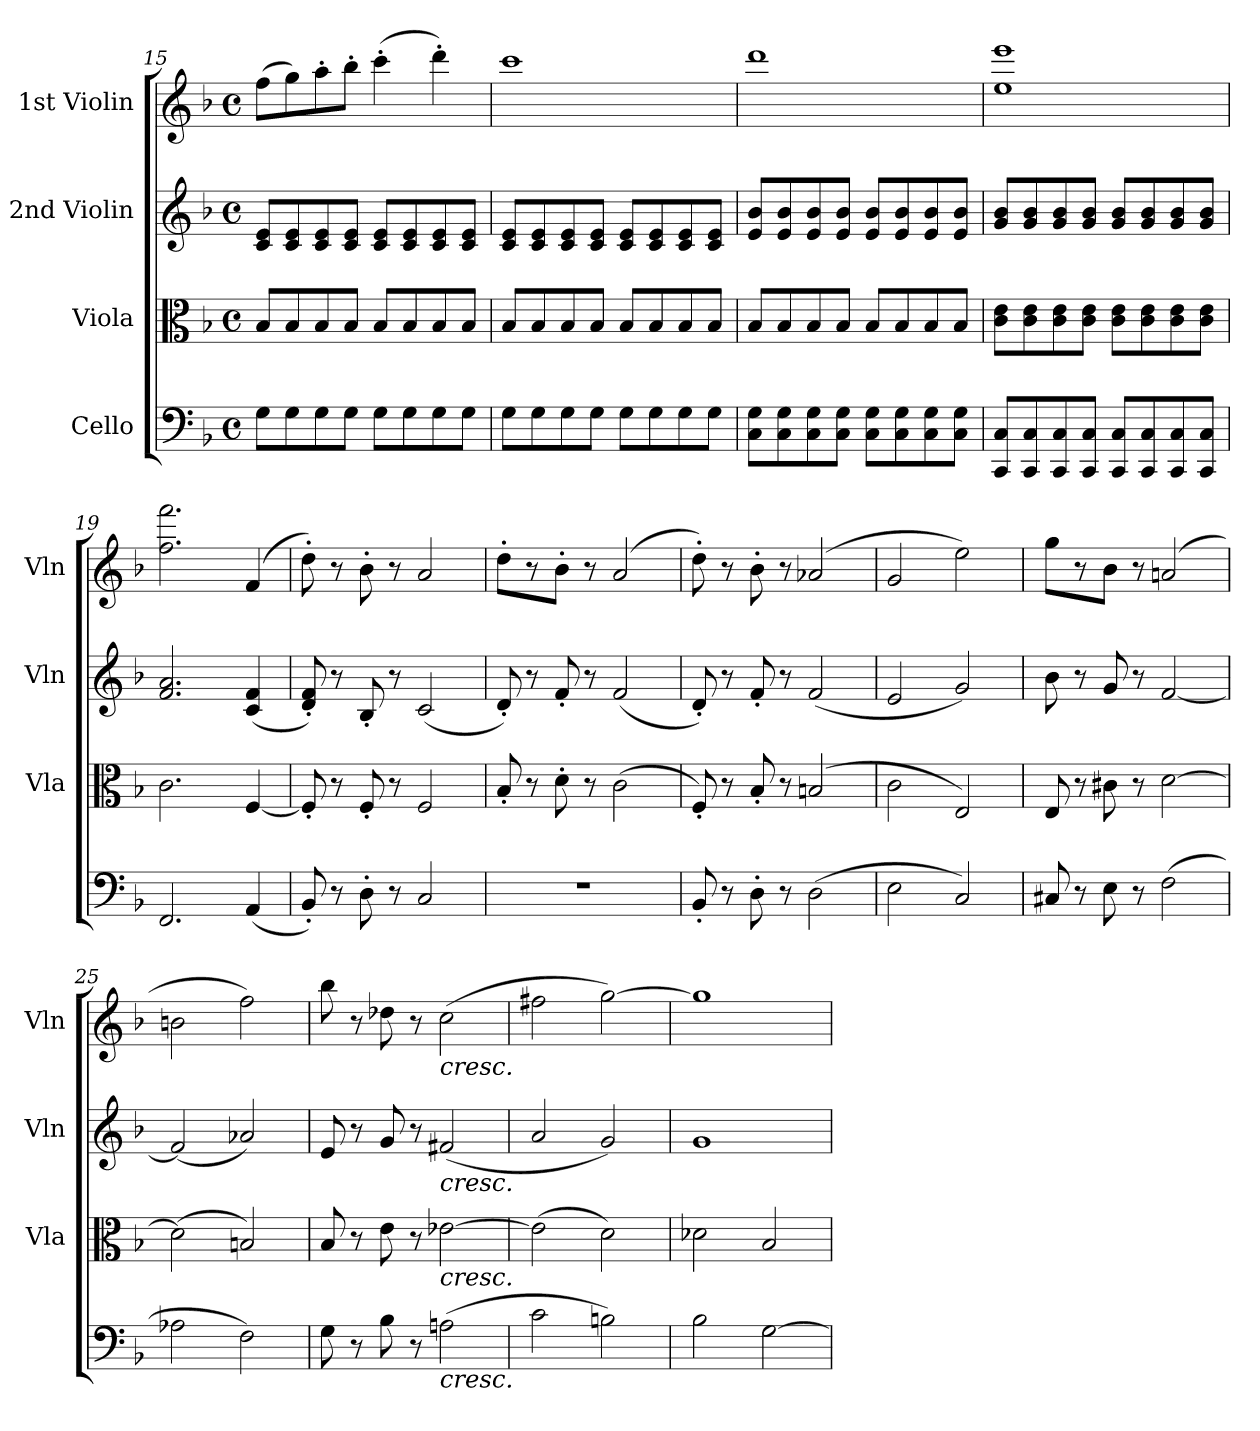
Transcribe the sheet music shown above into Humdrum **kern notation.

**kern	**kern	**kern	**kern
*part4	*part3	*part2	*part1
*staff4	*staff3	*staff2	*staff1
*I"Cello	*I"Viola	*I"2nd Violin	*I"1st Violin
*	*I'Vla	*I'Vln	*I'Vln
*clefF4	*clefC3	*clefG2	*clefG2
*k[b-]	*k[b-]	*k[b-]	*k[b-]
*F:	*F:	*F:	*F:
*M4/4	*M4/4	*M4/4	*M4/4
*met(c)	*met(c)	*met(c)	*met(c)
=15	=15	=15	=15
8GL	8B-L	8c 8eL	(8ffL
8G	8B-	8c 8e	8gg)
8G	8B-	8c 8e	8aa'
8GJ	8B-J	8c 8eJ	8bb-'J
8GL	8B-L	8c 8eL	(4ccc'
8G	8B-	8c 8e	.
8G	8B-	8c 8e	4ddd')
8GJ	8B-J	8c 8eJ	.
=16	=16	=16	=16
8GL	8B-L	8c 8eL	1ccc
8G	8B-	8c 8e	.
8G	8B-	8c 8e	.
8GJ	8B-J	8c 8eJ	.
8GL	8B-L	8c 8eL	.
8G	8B-	8c 8e	.
8G	8B-	8c 8e	.
8GJ	8B-J	8c 8eJ	.
=17	=17	=17	=17
8C 8GL	8B-L	8e 8b-L	1ddd
8C 8G	8B-	8e 8b-	.
8C 8G	8B-	8e 8b-	.
8C 8GJ	8B-J	8e 8b-J	.
8C 8GL	8B-L	8e 8b-L	.
8C 8G	8B-	8e 8b-	.
8C 8G	8B-	8e 8b-	.
8C 8GJ	8B-J	8e 8b-J	.
=18	=18	=18	=18
8CC 8CL	8c 8eL	8g 8b-L	1ee 1eee
8CC 8C	8c 8e	8g 8b-	.
8CC 8C	8c 8e	8g 8b-	.
8CC 8CJ	8c 8eJ	8g 8b-J	.
8CC 8CL	8c 8eL	8g 8b-L	.
8CC 8C	8c 8e	8g 8b-	.
8CC 8C	8c 8e	8g 8b-	.
8CC 8CJ	8c 8eJ	8g 8b-J	.
=19	=19	=19	=19
2.FF	2.c	2.f 2.a	2.ff 2.fff
(4AA	[4F	(4c 4f	(4f
=20	=20	=20	=20
8BB-')	8F']	8d' 8f')	8dd')
8r	8r	8r	8r
8D'	8F'	8B-'	8b-'
8r	8r	8r	8r
2C	2F	(2c	2a
=21	=21	=21	=21
1r	8B-'	8d')	8dd'L
.	8r	8r	8r
.	8d'	8f'	8b-'J
.	8r	8r	8r
.	(2c	(2f	(2a
=22	=22	=22	=22
8BB-'	8F')	8d')	8dd')
8r	8r	8r	8r
8D'	8B-'	8f'	8b-'
8r	8r	8r	8r
(2D	(2Bn	(2f	(2a-X
=23	=23	=23	=23
2E	2c	2e	2g
2C)	2E)	2g)	2ee)
=24	=24	=24	=24
8C#X	8E	8b-	8ggL
8r	8r	8r	8r
8E	8c#X	8g	8b-J
8r	8r	8r	8r
(2F	[2d	[2f	(2an
=25	=25	=25	=25
2A-X	(2d]	(2f]	2bn
2F)	2Bn)	2a-X)	2ff)
=26	=26	=26	=26
8G	8B-	8e	8bb-
8r	8r	8r	8r
8B-	8e	8g	8dd-X
8r	8r	8r	8r
!	!	!	!LO:TX:b:i:t=cresc.
!	!	!LO:TX:b:i:t=cresc.	!
!	!LO:TX:b:i:t=cresc.	!	!
!LO:TX:b:i:t=cresc.	!	!	!
(2An	[2e-X	(2f#X	(2cc
=27	=27	=27	=27
2c	(2e-]	2a	2ff#X
2Bn)	2d)	2g)	[2gg)
=28	=28	=28	=28
2B-	2d-X	1g	1gg]
[2G	2B-	.	.
=	=	=	=
*-	*-	*-	*-
